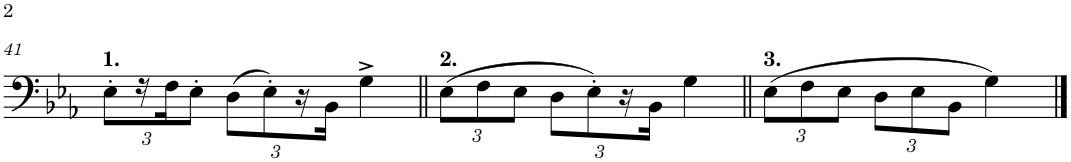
**kern
*part1
*staff1
*I"Trombone
*I'Tbn.
!!LO:PB:g=z
*clefF4
*k[b-e-a-]
*M3/4
*Xbrackettup
=41
!LO:TX:a:B:t=1.
12E-'\L
24r
24F\L
12E-'\J
(12D\L
12E-'\)
24r
24BB-\JL
4G^\
=42||
*k[b-e-a-]
*M3/4
!LO:TX:a:B:t=2.
(12E-\L
12F\
12E-\J
12D\L
12E-'\)
24r
24BB-\JL
4G\
=43||
*k[b-e-a-]
*M3/4
!LO:TX:a:B:t=3.
(12E-\L
12F\
12E-\J
12D\L
12E-\
12BB-\J
4G\)
==
*-
